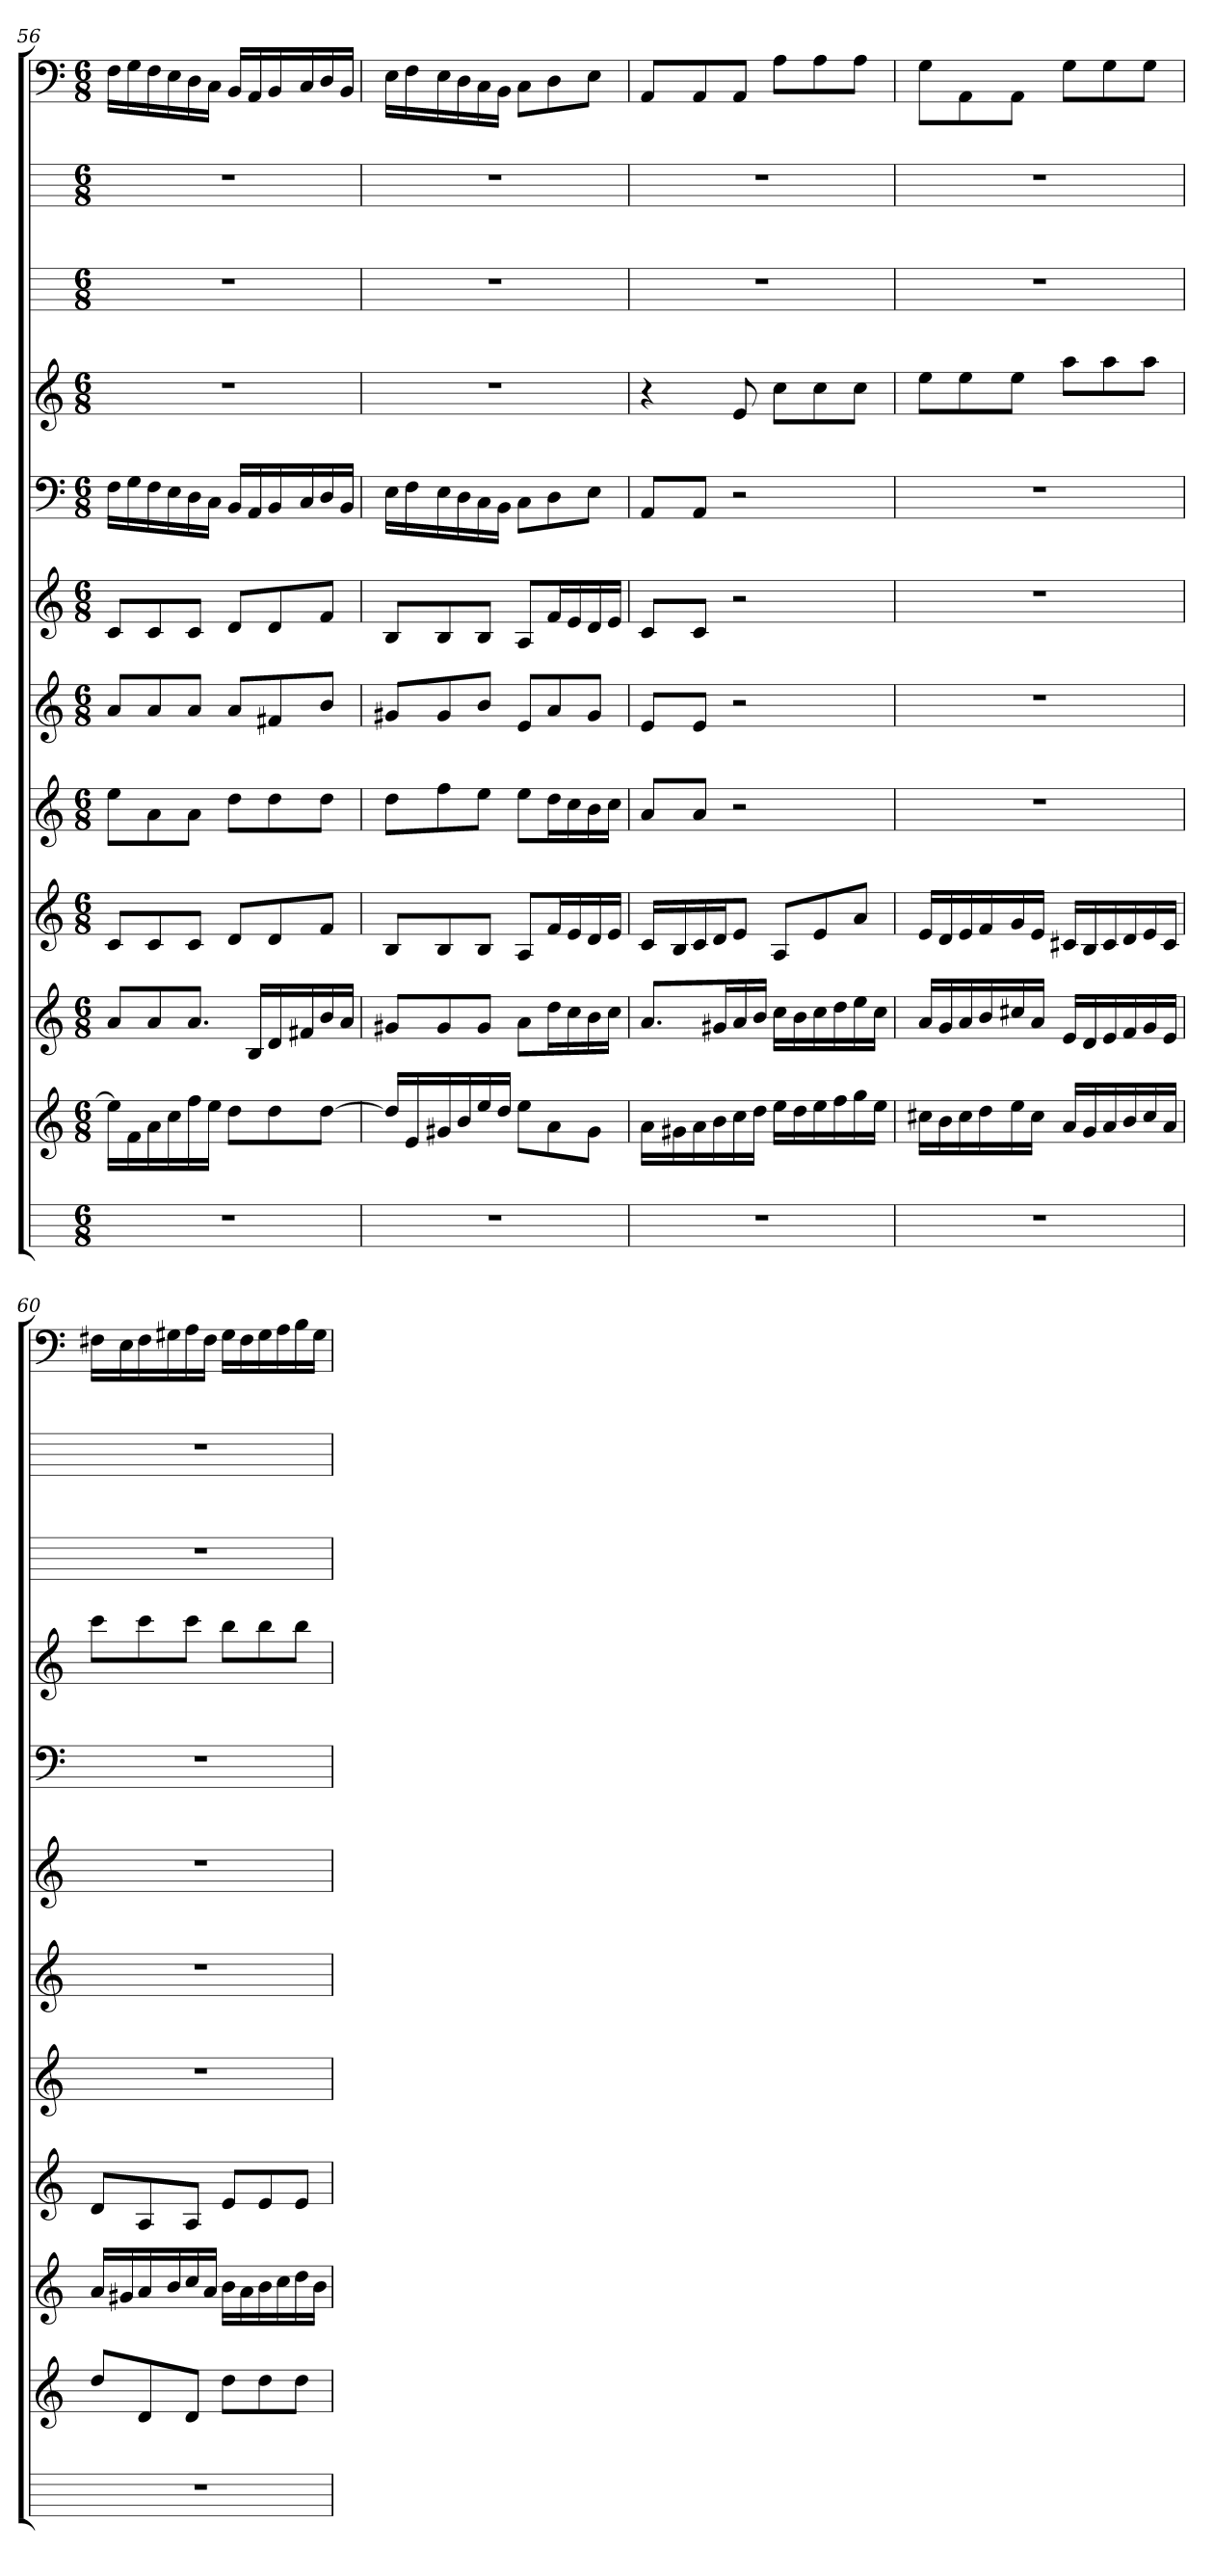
**kern	**kern	**kern	**kern	**kern	**kern	**kern	**kern	**kern	**kern	**kern	**kern
*part12	*part11	*part10	*part9	*part8	*part7	*part6	*part5	*part4	*part3	*part2	*part1
*staff12	*staff11	*staff10	*staff9	*staff8	*staff7	*staff6	*staff5	*staff4	*staff3	*staff2	*staff1
*k[]	*k[]	*k[]	*k[]	*k[]	*k[]	*k[]	*k[]	*k[]	*k[]	*k[]	*k[]
*C:	*C:	*C:	*C:	*C:	*C:	*C:	*C:	*C:	*C:	*C:	*C:
*M6/8	*M6/8	*M6/8	*M6/8	*M6/8	*M6/8	*M6/8	*M6/8	*M6/8	*M6/8	*M6/8	*M6/8
=56	=56	=56	=56	=56	=56	=56	=56	=56	=56	=56	=56
2.r	16eeLL]	8aL	8cL	8eeL	8aL	8cL	16FLL	2.r	2.r	2.r	16FLL
.	16f	.	.	.	.	.	16G	.	.	.	16G
.	16a	8a	8c	8a	8a	8c	16F	.	.	.	16F
.	16cc	.	.	.	.	.	16E	.	.	.	16E
.	16ff	8.aJ	8cJ	8aJ	8aJ	8cJ	16D	.	.	.	16D
.	16eeJJ	.	.	.	.	.	16CJJ	.	.	.	16CJJ
.	8ddL	.	8dL	8ddL	8aL	8dL	16BBLL	.	.	.	16BBLL
.	.	16BLL	.	.	.	.	16AA	.	.	.	16AA
.	8dd	16d	8d	8dd	8f#X	8d	16BB	.	.	.	16BB
.	.	16f#X	.	.	.	.	16C	.	.	.	16C
.	[8ddJ	16b	8fJ	8ddJ	8bJ	8fJ	16D	.	.	.	16D
.	.	16aJJ	.	.	.	.	16BBJJ	.	.	.	16BBJJ
=57	=57	=57	=57	=57	=57	=57	=57	=57	=57	=57	=57
2.r	16ddLL]	8g#XL	8BL	8ddL	8g#XL	8BL	16ELL	2.r	2.r	2.r	16ELL
.	16e	.	.	.	.	.	16F	.	.	.	16F
.	16g#X	8g#	8B	8ff	8g#	8B	16E	.	.	.	16E
.	16b	.	.	.	.	.	16D	.	.	.	16D
.	16ee	8g#J	8BJ	8eeJ	8bJ	8BJ	16C	.	.	.	16C
.	16ddJJ	.	.	.	.	.	16BBJJ	.	.	.	16BBJJ
.	8eeL	8aL	8AL	8eeL	8eL	8AL	8CL	.	.	.	8CL
.	8a	16ddL	16fL	16ddL	8a	16fL	8D	.	.	.	8D
.	.	16cc	16e	16cc	.	16e	.	.	.	.	.
.	8g#J	16b	16d	16b	8g#J	16d	8EJ	.	.	.	8EJ
.	.	16ccJJ	16eJJ	16ccJJ	.	16eJJ	.	.	.	.	.
=58	=58	=58	=58	=58	=58	=58	=58	=58	=58	=58	=58
2.r	16aLL	8.aL	16cLL	8aL	8eL	8cL	8AAL	4r	2.r	2.r	8AAL
.	16g#X	.	16B	.	.	.	.	.	.	.	.
.	16a	.	16c	8aJ	8eJ	8cJ	8AAJ	.	.	.	8AA
.	16b	16g#XL	16dJ	.	.	.	.	.	.	.	.
.	16cc	16a	8eJ	2r	2r	2r	2r	8e	.	.	8AAJ
.	16ddJJ	16bJJ	.	.	.	.	.	.	.	.	.
.	16eeLL	16ccLL	8AL	.	.	.	.	8ccL	.	.	8AL
.	16dd	16b	.	.	.	.	.	.	.	.	.
.	16ee	16cc	8e	.	.	.	.	8cc	.	.	8A
.	16ff	16dd	.	.	.	.	.	.	.	.	.
.	16gg	16ee	8aJ	.	.	.	.	8ccJ	.	.	8AJ
.	16eeJJ	16ccJJ	.	.	.	.	.	.	.	.	.
=59	=59	=59	=59	=59	=59	=59	=59	=59	=59	=59	=59
2.r	16cc#XLL	16aLL	16eLL	2.r	2.r	2.r	2.r	8eeL	2.r	2.r	8GL
.	16b	16g	16d	.	.	.	.	.	.	.	.
.	16cc#	16a	16e	.	.	.	.	8ee	.	.	8AA
.	16dd	16b	16f	.	.	.	.	.	.	.	.
.	16ee	16cc#X	16g	.	.	.	.	8eeJ	.	.	8AAJ
.	16cc#JJ	16aJJ	16eJJ	.	.	.	.	.	.	.	.
.	16aLL	16eLL	16c#XLL	.	.	.	.	8aaL	.	.	8GL
.	16g	16d	16B	.	.	.	.	.	.	.	.
.	16a	16e	16c#	.	.	.	.	8aa	.	.	8G
.	16b	16f	16d	.	.	.	.	.	.	.	.
.	16cc#	16g	16e	.	.	.	.	8aaJ	.	.	8GJ
.	16aJJ	16eJJ	16c#JJ	.	.	.	.	.	.	.	.
=60	=60	=60	=60	=60	=60	=60	=60	=60	=60	=60	=60
2.r	8ddL	16aLL	8dL	2.r	2.r	2.r	2.r	8cccL	2.r	2.r	16F#XLL
.	.	16g#X	.	.	.	.	.	.	.	.	16E
.	8d	16a	8A	.	.	.	.	8ccc	.	.	16F#
.	.	16b	.	.	.	.	.	.	.	.	16G#X
.	8dJ	16cc	8AJ	.	.	.	.	8cccJ	.	.	16A
.	.	16aJJ	.	.	.	.	.	.	.	.	16F#JJ
.	8ddL	16bLL	8eL	.	.	.	.	8bbL	.	.	16G#LL
.	.	16a	.	.	.	.	.	.	.	.	16F#
.	8dd	16b	8e	.	.	.	.	8bb	.	.	16G#
.	.	16cc	.	.	.	.	.	.	.	.	16A
.	8ddJ	16dd	8eJ	.	.	.	.	8bbJ	.	.	16B
.	.	16bJJ	.	.	.	.	.	.	.	.	16G#JJ
=	=	=	=	=	=	=	=	=	=	=	=
*-	*-	*-	*-	*-	*-	*-	*-	*-	*-	*-	*-
